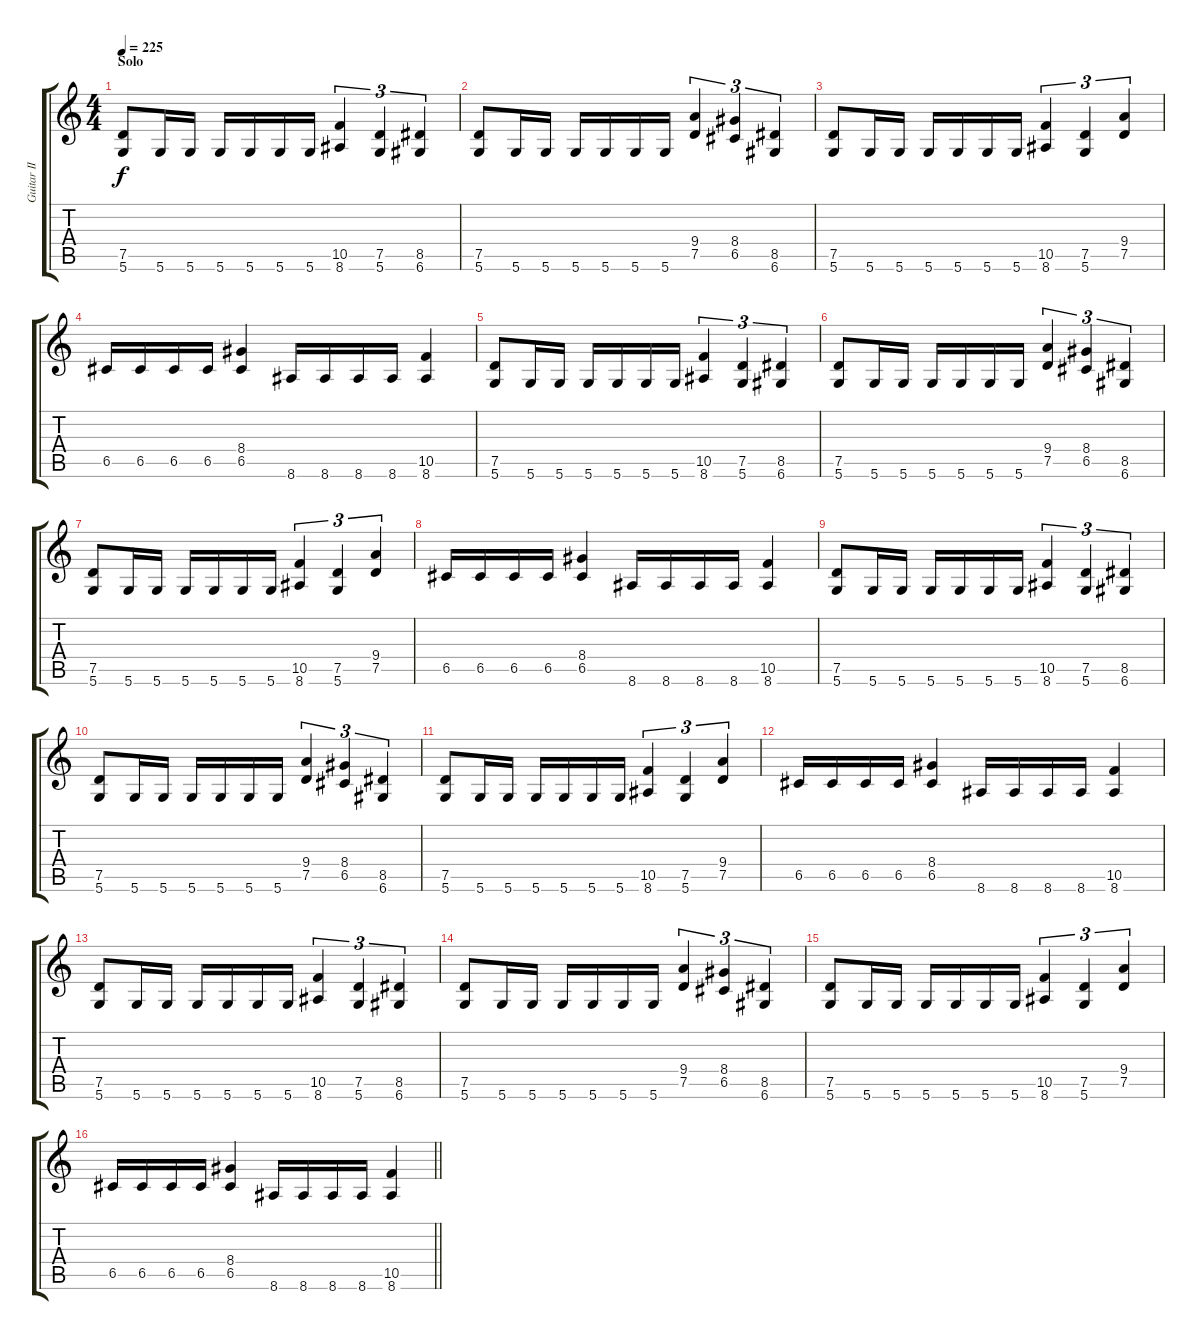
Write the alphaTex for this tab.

\track ("Guitar II" "Guitar II") {instrument distortionguitar}
\staff {score tabs}
\tuning (D4 A3 F3 C3 G2 D2) {hide}
\ts (4 4)
\section ("" "Solo")
\tempo 225
\clef g2
\ks c
(7.5 5.6).8{dy f} 5.6.16 5.6.16 5.6.16 5.6.16 5.6.16 5.6.16 (10.5 8.6).4{tu (3 2)} (7.5 5.6).4{tu (3 2)} (8.5 6.6).4{tu (3 2)} |
(7.5 5.6).8 5.6.16 5.6.16 5.6.16 5.6.16 5.6.16 5.6.16 (9.4 7.5).4{tu (3 2)} (8.4 6.5).4{tu (3 2)} (8.5 6.6).4{tu (3 2)} |
(7.5 5.6).8 5.6.16 5.6.16 5.6.16 5.6.16 5.6.16 5.6.16 (10.5 8.6).4{tu (3 2)} (7.5 5.6).4{tu (3 2)} (9.4 7.5).4{tu (3 2)} |
6.5.16 6.5.16 6.5.16 6.5.16 (8.4 6.5).4 8.6.16 8.6.16 8.6.16 8.6.16 (10.5 8.6).4 |
(7.5 5.6).8 5.6.16 5.6.16 5.6.16 5.6.16 5.6.16 5.6.16 (10.5 8.6).4{tu (3 2)} (7.5 5.6).4{tu (3 2)} (8.5 6.6).4{tu (3 2)} |
(7.5 5.6).8 5.6.16 5.6.16 5.6.16 5.6.16 5.6.16 5.6.16 (9.4 7.5).4{tu (3 2)} (8.4 6.5).4{tu (3 2)} (8.5 6.6).4{tu (3 2)} |
(7.5 5.6).8 5.6.16 5.6.16 5.6.16 5.6.16 5.6.16 5.6.16 (10.5 8.6).4{tu (3 2)} (7.5 5.6).4{tu (3 2)} (9.4 7.5).4{tu (3 2)} |
6.5.16 6.5.16 6.5.16 6.5.16 (8.4 6.5).4 8.6.16 8.6.16 8.6.16 8.6.16 (10.5 8.6).4 |
(7.5 5.6).8 5.6.16 5.6.16 5.6.16 5.6.16 5.6.16 5.6.16 (10.5 8.6).4{tu (3 2)} (7.5 5.6).4{tu (3 2)} (8.5 6.6).4{tu (3 2)} |
(7.5 5.6).8 5.6.16 5.6.16 5.6.16 5.6.16 5.6.16 5.6.16 (9.4 7.5).4{tu (3 2)} (8.4 6.5).4{tu (3 2)} (8.5 6.6).4{tu (3 2)} |
(7.5 5.6).8 5.6.16 5.6.16 5.6.16 5.6.16 5.6.16 5.6.16 (10.5 8.6).4{tu (3 2)} (7.5 5.6).4{tu (3 2)} (9.4 7.5).4{tu (3 2)} |
6.5.16 6.5.16 6.5.16 6.5.16 (8.4 6.5).4 8.6.16 8.6.16 8.6.16 8.6.16 (10.5 8.6).4 |
(7.5 5.6).8 5.6.16 5.6.16 5.6.16 5.6.16 5.6.16 5.6.16 (10.5 8.6).4{tu (3 2)} (7.5 5.6).4{tu (3 2)} (8.5 6.6).4{tu (3 2)} |
(7.5 5.6).8 5.6.16 5.6.16 5.6.16 5.6.16 5.6.16 5.6.16 (9.4 7.5).4{tu (3 2)} (8.4 6.5).4{tu (3 2)} (8.5 6.6).4{tu (3 2)} |
(7.5 5.6).8 5.6.16 5.6.16 5.6.16 5.6.16 5.6.16 5.6.16 (10.5 8.6).4{tu (3 2)} (7.5 5.6).4{tu (3 2)} (9.4 7.5).4{tu (3 2)} |
\barLineRight lightlight
6.5.16 6.5.16 6.5.16 6.5.16 (8.4 6.5).4 8.6.16 8.6.16 8.6.16 8.6.16 (10.5 8.6).4
